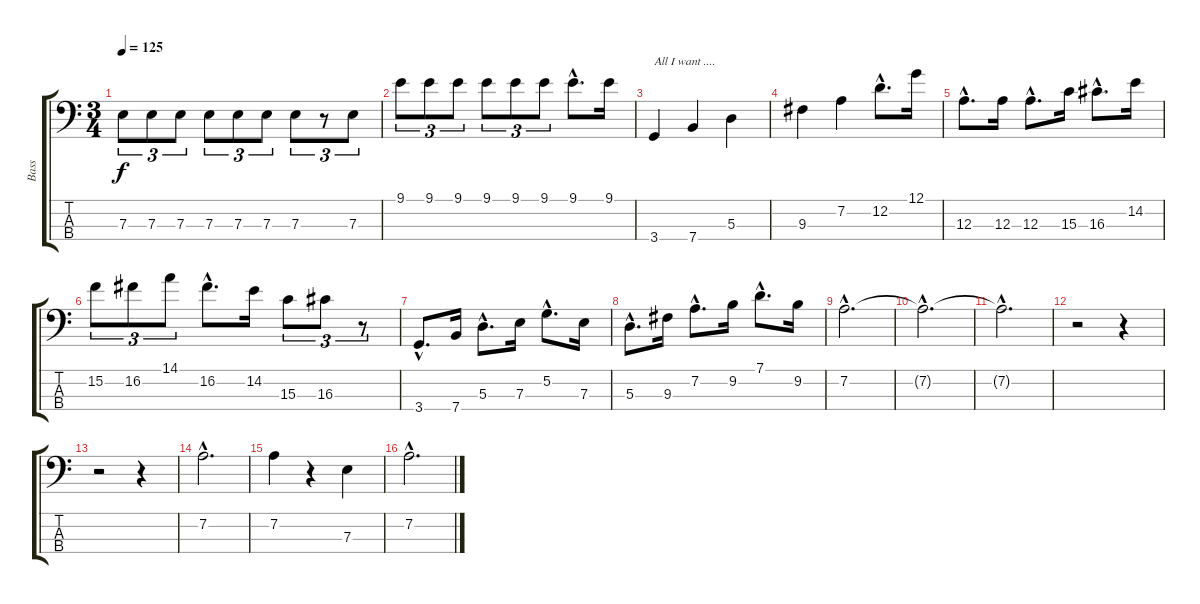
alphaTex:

\track ("Bass" "Bass") {instrument electricbassfinger}
\staff {score tabs}
\tuning (G2 D2 A1 E1) {hide}
\ts (3 4)
\tempo 125
\clef f4
\ks c
7.3.8{tu (3 2) dy f} 7.3.8{tu (3 2)} 7.3.8{tu (3 2)} 7.3.8{tu (3 2)} 7.3.8{tu (3 2)} 7.3.8{tu (3 2)} 7.3.8{tu (3 2)} r.8{tu (3 2)} 7.3.8{tu (3 2)} |
9.1.8{tu (3 2)} 9.1.8{tu (3 2)} 9.1.8{tu (3 2)} 9.1.8{tu (3 2)} 9.1.8{tu (3 2)} 9.1.8{tu (3 2)} 9.1{hac}.8{d} 9.1.16 |
3.4.4{txt "All I want ...."} 7.4.4 5.3.4 |
9.3.4 7.2.4 12.2{hac}.8{d} 12.1.16 |
12.3{hac}.8{d} 12.3.16 12.3{hac}.8{d} 15.3.16 16.3{hac}.8{d} 14.2.16 |
15.2.8{tu (3 2)} 16.2.8{tu (3 2)} 14.1.8{tu (3 2)} 16.2{hac}.8{d} 14.2.16 15.3.8{tu (3 2)} 16.3.8{tu (3 2)} r.8{tu (3 2)} |
3.4{hac}.8{d} 7.4.16 5.3{hac}.8{d} 7.3.16 5.2{hac}.8{d} 7.3.16 |
5.3{hac}.8{d} 9.3.16 7.2{hac}.8{d} 9.2.16 7.1{hac}.8{d} 9.2.16 |
7.2{hac}.2{d} |
7.2{hac t}.2{d} |
7.2{hac t}.2{d} |
r.2 r.4 |
r.2 r.4 |
7.2{hac}.2{d} |
7.2.4 r.4 7.3.4 |
7.2{hac}.2{d}
